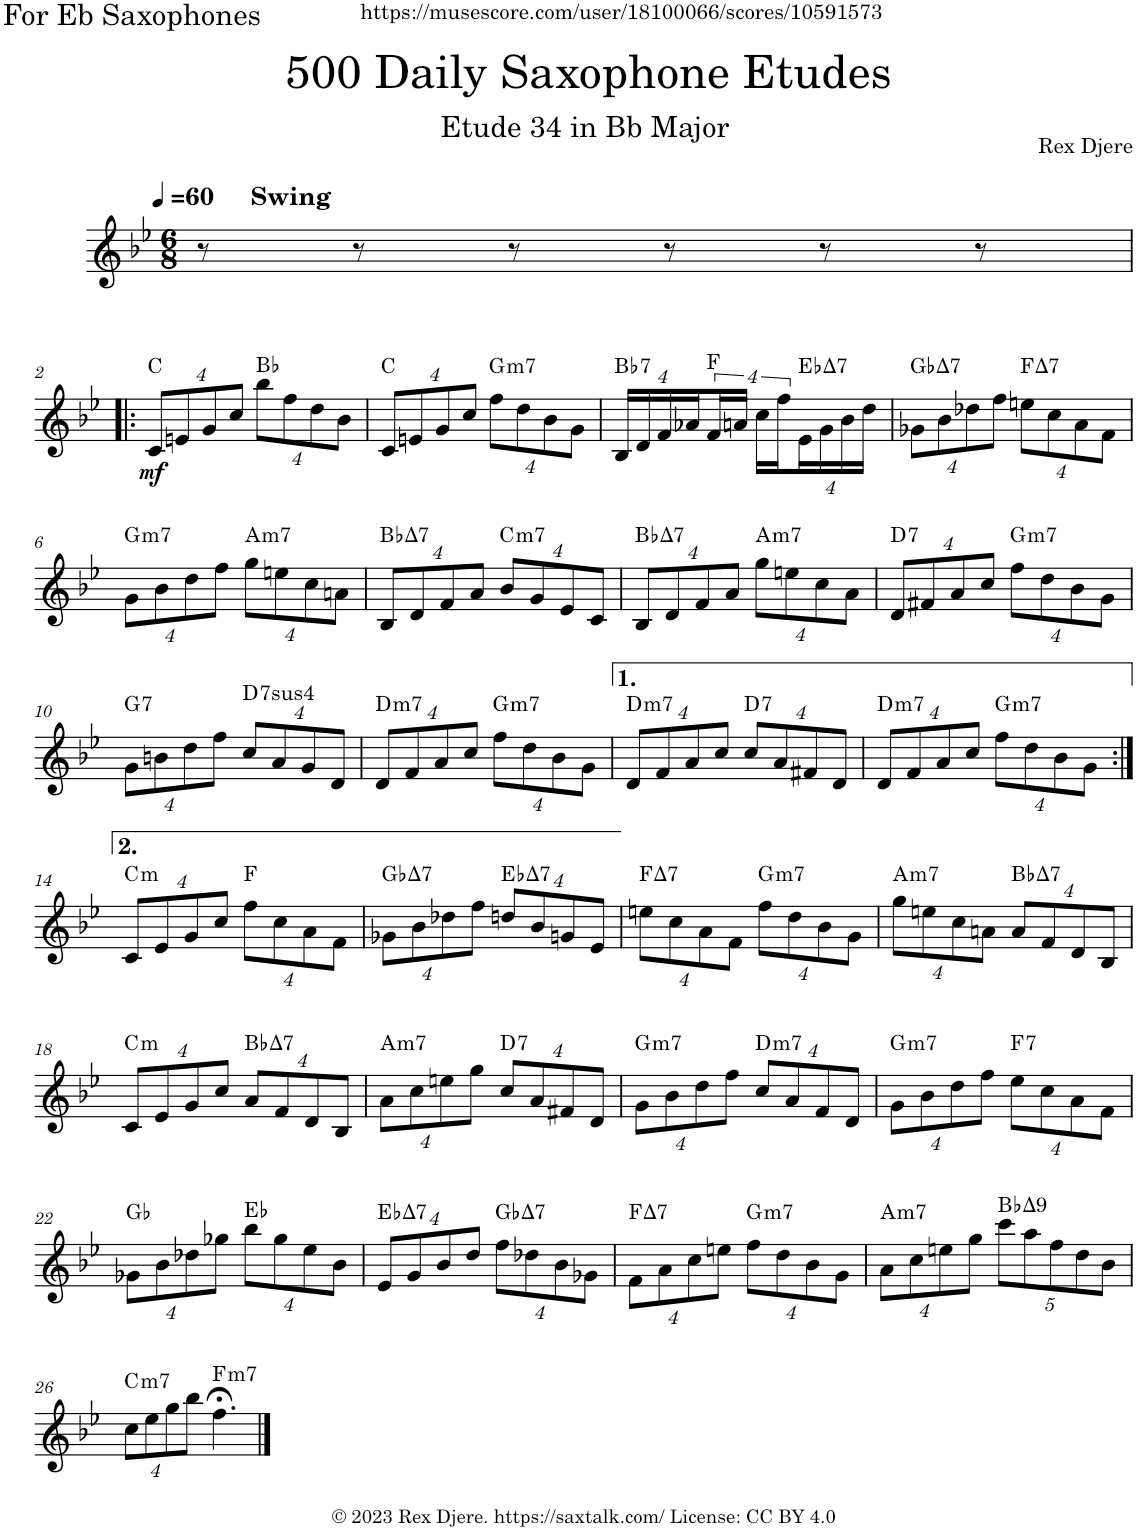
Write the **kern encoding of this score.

**kern	**dynam	**harte
*part1	*part1	*part1
*staff1	*staff1	*
*I"Alto Saxophone	*	*
*I'A. Sax.	*	*
*clefG2	*	*
*Trd5c9	*	*
*k[b-e-]	*	*
*M6/8	*	*
*MM60	*	*
=1	=1	=1
!LO:TX:a:B:t=Swing	!	!
8r	.	.
8r	.	.
8r	.	.
8r	.	.
8r	.	.
8r	.	.
!!LO:LB:g=z
=2!|:	=2!|:	=2!|:
*Xbrackettup	*	*
!	!LO:DY:b	!
32%3c/L	mf	C:maj
32%3en/	.	.
32%3g/	.	.
32%3cc/J	.	.
32%3bb-\L	.	Bb:maj
32%3ff\	.	.
32%3dd\	.	.
32%3b-\J	.	.
=3	=3	=3
32%3c/L	.	C:maj
32%3en/	.	.
32%3g/	.	.
32%3cc/J	.	.
!	!	!LO:H:kt=m7
32%3ff\L	.	G:min7
32%3dd\	.	.
32%3b-\	.	.
32%3g\J	.	.
=4	=4	=4
!	!	!LO:H:kt=7
16B-/LL	.	Bb:7
16d/	.	.
16f/	.	.
16a-X/	.	.
16f/	.	F:maj
16an/JJ	.	.
16cc\LL	.	.
16ff\	.	.
!	!	!LO:H:kt=7
16e-\	.	Eb:maj7
16g\	.	.
16b-\	.	.
16dd\JJ	.	.
=5	=5	=5
!	!	!LO:H:kt=7
32%3g-X\L	.	Gb:maj7
32%3b-\	.	.
32%3dd-X\	.	.
32%3ff\J	.	.
!	!	!LO:H:kt=7
32%3een\L	.	F:maj7
32%3cc\	.	.
32%3a\	.	.
32%3f\J	.	.
!!LO:LB:g=z
=6	=6	=6
!	!	!LO:H:kt=m7
32%3g\L	.	G:min7
32%3b-\	.	.
32%3dd\	.	.
32%3ff\J	.	.
!	!	!LO:H:kt=m7
32%3gg\L	.	A:min7
32%3een\	.	.
32%3cc\	.	.
32%3an\J	.	.
=7	=7	=7
!	!	!LO:H:kt=7
32%3B-/L	.	Bb:maj7
32%3d/	.	.
32%3f/	.	.
32%3a/J	.	.
!	!	!LO:H:kt=m7
32%3b-/L	.	C:min7
32%3g/	.	.
32%3e-/	.	.
32%3c/J	.	.
=8	=8	=8
!	!	!LO:H:kt=7
32%3B-/L	.	Bb:maj7
32%3d/	.	.
32%3f/	.	.
32%3a/J	.	.
!	!	!LO:H:kt=m7
32%3gg\L	.	A:min7
32%3een\	.	.
32%3cc\	.	.
32%3a\J	.	.
=9	=9	=9
!	!	!LO:H:kt=7
32%3d/L	.	D:7
32%3f#X/	.	.
32%3a/	.	.
32%3cc/J	.	.
!	!	!LO:H:kt=m7
32%3ff\L	.	G:min7
32%3dd\	.	.
32%3b-\	.	.
32%3g\J	.	.
!!LO:LB:g=z
=10	=10	=10
!	!	!LO:H:kt=7
32%3g\L	.	G:7
32%3bn\	.	.
32%3dd\	.	.
32%3ff\J	.	.
!	!	!LO:H:kt=74
32%3cc/L	.	D:sus4(7)
32%3a/	.	.
32%3g/	.	.
32%3d/J	.	.
=11	=11	=11
!	!	!LO:H:kt=m7
32%3d/L	.	D:min7
32%3f/	.	.
32%3a/	.	.
32%3cc/J	.	.
!	!	!LO:H:kt=m7
32%3ff\L	.	G:min7
32%3dd\	.	.
32%3b-\	.	.
32%3g\J	.	.
=12	=12	=12
!	!	!LO:H:kt=m7
32%3d/L	.	D:min7
32%3f/	.	.
32%3a/	.	.
32%3cc/J	.	.
!	!	!LO:H:kt=7
32%3cc/L	.	D:7
32%3a/	.	.
32%3f#X/	.	.
32%3d/J	.	.
=13	=13	=13
!	!	!LO:H:kt=m7
32%3d/L	.	D:min7
32%3f/	.	.
32%3a/	.	.
32%3cc/J	.	.
!	!	!LO:H:kt=m7
32%3ff\L	.	G:min7
32%3dd\	.	.
32%3b-\	.	.
32%3g\J	.	.
!!LO:LB:g=z
=14:|!	=14:|!	=14:|!
!	!	!LO:H:kt=m
32%3c/L	.	C:min
32%3e-/	.	.
32%3g/	.	.
32%3cc/J	.	.
32%3ff\L	.	F:maj
32%3cc\	.	.
32%3a\	.	.
32%3f\J	.	.
=15	=15	=15
!	!	!LO:H:kt=7
32%3g-X\L	.	Gb:maj7
32%3b-\	.	.
32%3dd-X\	.	.
32%3ff\J	.	.
!	!	!LO:H:kt=7
32%3ddn/L	.	Eb:maj7
32%3b-/	.	.
32%3gn/	.	.
32%3e-/J	.	.
=16	=16	=16
!	!	!LO:H:kt=7
32%3een\L	.	F:maj7
32%3cc\	.	.
32%3a\	.	.
32%3f\J	.	.
!	!	!LO:H:kt=m7
32%3ff\L	.	G:min7
32%3dd\	.	.
32%3b-\	.	.
32%3g\J	.	.
=17	=17	=17
!	!	!LO:H:kt=m7
32%3gg\L	.	A:min7
32%3een\	.	.
32%3cc\	.	.
32%3an\J	.	.
!	!	!LO:H:kt=7
32%3a/L	.	Bb:maj7
32%3f/	.	.
32%3d/	.	.
32%3B-/J	.	.
!!LO:LB:g=z
=18	=18	=18
!	!	!LO:H:kt=m
32%3c/L	.	C:min
32%3e-/	.	.
32%3g/	.	.
32%3cc/J	.	.
!	!	!LO:H:kt=7
32%3a/L	.	Bb:maj7
32%3f/	.	.
32%3d/	.	.
32%3B-/J	.	.
=19	=19	=19
!	!	!LO:H:kt=m7
32%3a\L	.	A:min7
32%3cc\	.	.
32%3een\	.	.
32%3gg\J	.	.
!	!	!LO:H:kt=7
32%3cc/L	.	D:7
32%3a/	.	.
32%3f#X/	.	.
32%3d/J	.	.
=20	=20	=20
!	!	!LO:H:kt=m7
32%3g\L	.	G:min7
32%3b-\	.	.
32%3dd\	.	.
32%3ff\J	.	.
!	!	!LO:H:kt=m7
32%3cc/L	.	D:min7
32%3a/	.	.
32%3f/	.	.
32%3d/J	.	.
=21	=21	=21
!	!	!LO:H:kt=m7
32%3g\L	.	G:min7
32%3b-\	.	.
32%3dd\	.	.
32%3ff\J	.	.
!	!	!LO:H:kt=7
32%3ee-\L	.	F:7
32%3cc\	.	.
32%3a\	.	.
32%3f\J	.	.
!!LO:LB:g=z
=22	=22	=22
32%3g-X\L	.	Gb:maj
32%3b-\	.	.
32%3dd-X\	.	.
32%3gg-X\J	.	.
32%3bb-\L	.	Eb:maj
32%3gg-\	.	.
32%3ee-\	.	.
32%3b-\J	.	.
=23	=23	=23
!	!	!LO:H:kt=7
32%3e-/L	.	Eb:maj7
32%3g/	.	.
32%3b-/	.	.
32%3dd/J	.	.
!	!	!LO:H:kt=7
32%3ff\L	.	Gb:maj7
32%3dd-X\	.	.
32%3b-\	.	.
32%3g-X\J	.	.
=24	=24	=24
!	!	!LO:H:kt=7
32%3f\L	.	F:maj7
32%3a\	.	.
32%3cc\	.	.
32%3een\J	.	.
!	!	!LO:H:kt=m7
32%3ff\L	.	G:min7
32%3dd\	.	.
32%3b-\	.	.
32%3g\J	.	.
=25	=25	=25
!	!	!LO:H:kt=m7
32%3a\L	.	A:min7
32%3cc\	.	.
32%3een\	.	.
32%3gg\J	.	.
!	!	!LO:H:kt=9
40%3ccc\L	.	Bb:maj9
40%3aa\	.	.
40%3ff\	.	.
40%3dd\	.	.
40%3b-\J	.	.
!!LO:LB:g=z
=26	=26	=26
!	!	!LO:H:kt=m7
32%3cc\L	.	C:min7
32%3ee-\	.	.
32%3gg\	.	.
32%3bb-\J	.	.
!	!	!LO:H:kt=m7
4.ff;<\	.	F:min7
==	==	==
*-	*-	*-
